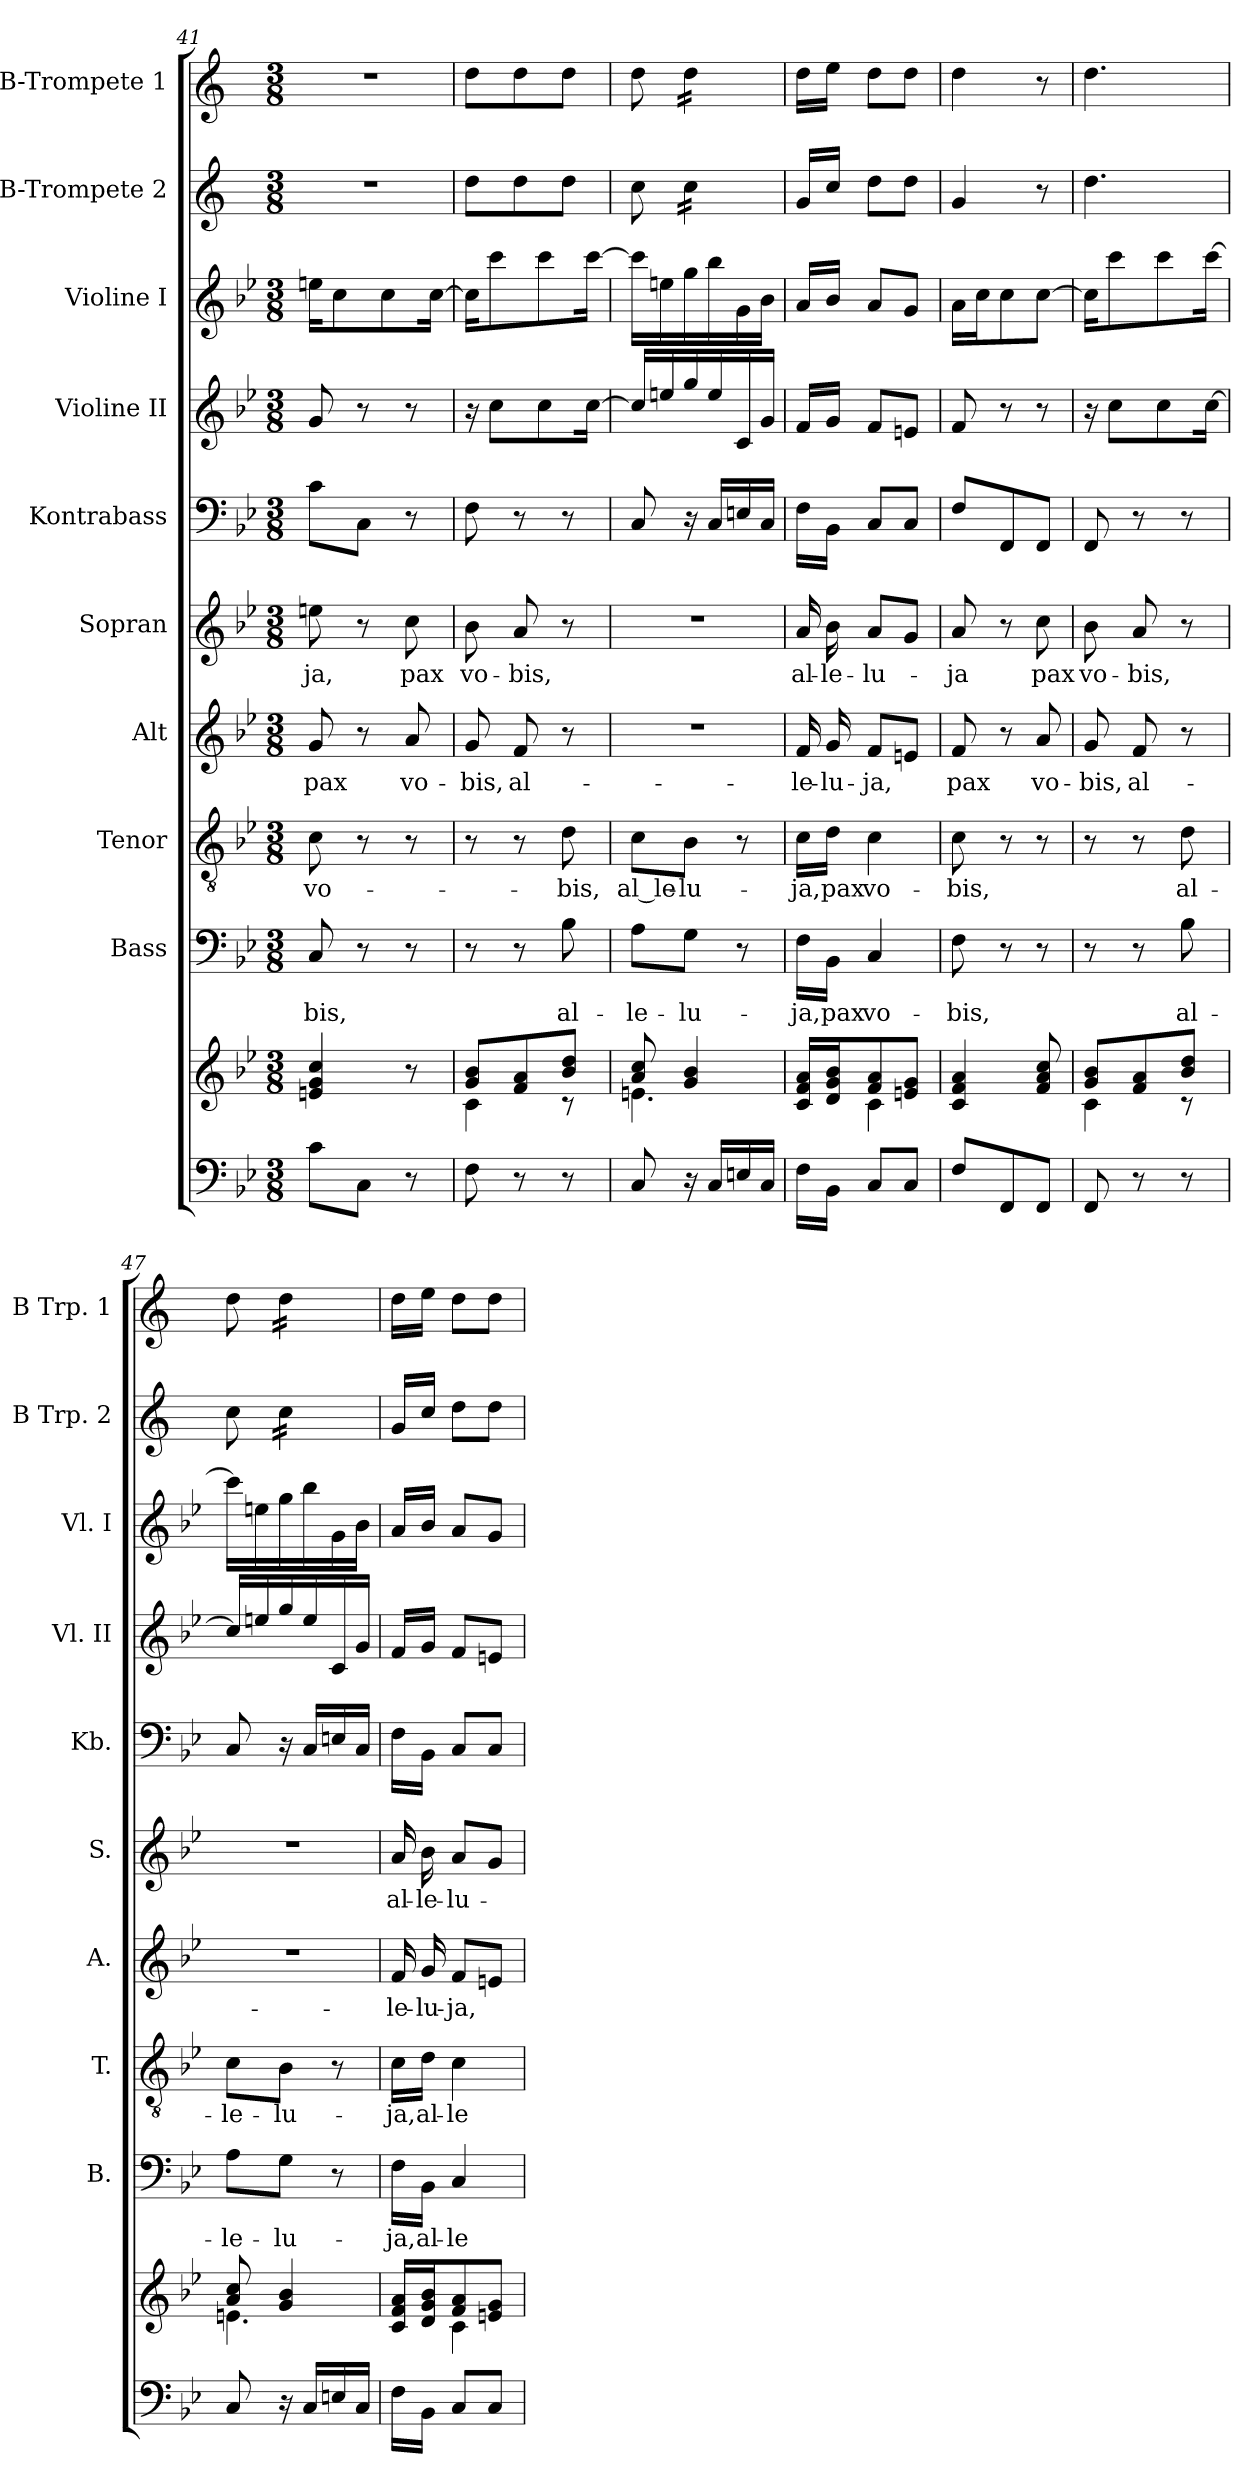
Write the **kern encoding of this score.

**kern	**kern	**kern	**text	**kern	**text	**kern	**text	**kern	**text	**kern	**kern	**kern	**kern	**kern
*part10	*part10	*part9	*part9	*part8	*part8	*part7	*part7	*part6	*part6	*part5	*part4	*part3	*part2	*part1
*staff11	*staff10	*staff9	*staff9	*staff8	*staff8	*staff7	*staff7	*staff6	*staff6	*staff5	*staff4	*staff3	*staff2	*staff1
*	*	*I"Bass	*	*I"Tenor	*	*I"Alt	*	*I"Sopran	*	*I"Kontrabass	*I"Violine II	*I"Violine I	*I"B-Trompete 2	*I"B-Trompete 1
*	*	*I'B.	*	*I'T.	*	*I'A.	*	*I'S.	*	*I'Kb.	*I'Vl. II	*I'Vl. I	*I'B Trp. 2	*I'B Trp. 1
*clefF4	*clefG2	*clefF4	*	*clefGv2	*	*clefG2	*	*clefG2	*	*clefF4	*clefG2	*clefG2	*clefG2	*clefG2
*	*	*	*	*	*	*	*	*	*	*ITrd7c12	*	*	*ITrd1c2	*ITrd1c2
*k[b-e-]	*k[b-e-]	*k[b-e-]	*	*k[b-e-]	*	*k[b-e-]	*	*k[b-e-]	*	*k[b-e-]	*k[b-e-]	*k[b-e-]	*k[b-e-]	*k[b-e-]
*B-:	*B-:	*B-:	*	*B-:	*	*B-:	*	*B-:	*	*B-:	*B-:	*B-:	*B-:	*B-:
*M3/8	*M3/8	*M3/8	*	*M3/8	*	*M3/8	*	*M3/8	*	*M3/8	*M3/8	*M3/8	*M3/8	*M3/8
=41	=41	=41	=41	=41	=41	=41	=41	=41	=41	=41	=41	=41	=41	=41
!	!	!	!LO:LY:b	!	!LO:LY:b	!	!LO:LY:b	!	!LO:LY:b	!	!	!	!	!
8c\L	4en/ 4g/ 4cc/	8C/	-bis,	8c\	vo-	8g/	pax	8een\	-ja,	8C\L	8g/	16een\KL	4.r	4.r
.	.	.	.	.	.	.	.	.	.	.	.	8cc\	.	.
8C\J	.	8r	.	8r	.	8r	.	8r	.	8CC\J	8r	.	.	.
.	.	.	.	.	.	.	.	.	.	.	.	8cc\	.	.
!	!	!	!	!	!	!	!LO:LY:b	!	!LO:LY:b	!	!	!	!	!
8r	8r	8r	.	8r	.	8a/	vo-	8cc\	pax	8r	8r	.	.	.
.	.	.	.	.	.	.	.	.	.	.	.	[16cc\Jk	.	.
=42	=42	=42	=42	=42	=42	=42	=42	=42	=42	=42	=42	=42	=42	=42
*	*^	*	*	*	*	*	*	*	*	*	*	*	*	*
!	!	!	!	!	!	!	!	!LO:LY:b	!	!LO:LY:b	!	!	!	!	!
8F\	8g/ 8b-/L	4c\	8r	.	8r	.	8g/	-bis,	8b-\	vo-	8FF\	16r	16cc\KL]	8cc\L	8cc\L
.	.	.	.	.	.	.	.	.	.	.	.	8cc\L	8ccc\	.	.
!	!	!	!	!	!	!	!	!LO:LY:b	!	!LO:LY:b	!	!	!	!	!
8r	8f/ 8a/	.	8r	.	8r	.	8f/	al-	8a/	-bis,	8r	.	.	8cc\	8cc\
.	.	.	.	.	.	.	.	.	.	.	.	8cc\	8ccc\	.	.
!	!	!	!	!LO:LY:b	!	!LO:LY:b	!	!	!	!	!	!	!	!	!
8r	8b-/ 8dd/J	8rc	8B-\	al-	8d\	-bis,	8r	.	8r	.	8r	.	.	8cc\J	8cc\J
.	.	.	.	.	.	.	.	.	.	.	.	[16cc\Jk	[16ccc\Jk	.	.
=43	=43	=43	=43	=43	=43	=43	=43	=43	=43	=43	=43	=43	=43	=43	=43
!	!	!	!	!LO:LY:b	!	!LO:LY:b	!	!	!	!	!	!	!	!	!
8C/	8a/ 8cc/	4.en\	8A\L	-le-	8c\L	al_le-	4.r	.	4.r	.	8CC/	16cc/LL]	16ccc\LL]	8b-\	8cc\
.	.	.	.	.	.	.	.	.	.	.	.	16een/	16een\	.	.
!	!	!	!	!LO:LY:b	!	!LO:LY:b	!	!	!	!	!	!	!	!	!
*	*	*	*	*	*	*	*	*	*	*	*	*	*	*tremolo	*
*	*	*	*	*	*	*	*	*	*	*	*	*	*	*	*tremolo
16r	4g/ 4b-/	.	8G\J	-lu-	8B-\J	-lu-	.	.	.	.	16r	16gg/	16gg\	16b-\LL	16cc\LL
16C/LL	.	.	.	.	.	.	.	.	.	.	16CC/LL	16ee/	16bb-\	16b-\	16cc\
16En/	.	.	8r	.	8r	.	.	.	.	.	16EEn/	16c/	16g\	16b-\	16cc\
16C/JJ	.	.	.	.	.	.	.	.	.	.	16CC/JJ	16g/JJ	16b-\JJ	16b-\JJ	16cc\JJ
*	*	*	*	*	*	*	*	*	*	*	*	*	*	*	*Xtremolo
*	*	*	*	*	*	*	*	*	*	*	*	*	*	*Xtremolo	*
!!LO:PB:g=z
=44	=44	=44	=44	=44	=44	=44	=44	=44	=44	=44	=44	=44	=44	=44	=44
!	!	!	!	!LO:LY:b	!	!LO:LY:b	!	!LO:LY:b	!	!LO:LY:b	!	!	!	!	!
16F\LL	16c/ 16f/ 16a/LL	8ryy	16F\LL	-ja,	16c\LL	-ja,	16f/	-le-	16a/	al-	16FF\LL	16f/LL	16a/LL	16f/LL	16cc\LL
!	!	!	!	!LO:LY:b	!	!LO:LY:b	!	!LO:LY:b	!	!LO:LY:b	!	!	!	!	!
16BB-\JJ	16d/ 16g/ 16b-/J	.	16BB-\JJ	pax	16d\JJ	pax	16g/	-lu-	16b-\	-le-	16BBB-\JJ	16g/JJ	16b-/JJ	16b-/JJ	16dd\JJ
!	!	!	!	!LO:LY:b	!	!LO:LY:b	!	!LO:LY:b	!	!LO:LY:b	!	!	!	!	!
8C/L	8f/ 8a/	4c\	4C/	vo-	4c\	vo-	8f/L	-ja,	8a/L	-lu-	8CC/L	8f/L	8a/L	8cc\L	8cc\L
8C/J	8en/ 8g/J	.	.	.	.	.	8en/J	.	8g/J	.	8CC/J	8en/J	8g/J	8cc\J	8cc\J
*	*v	*v	*	*	*	*	*	*	*	*	*	*	*	*	*
=45	=45	=45	=45	=45	=45	=45	=45	=45	=45	=45	=45	=45	=45	=45
!	!	!	!LO:LY:b	!	!LO:LY:b	!	!LO:LY:b	!	!LO:LY:b	!	!	!	!	!
8F/L	4c/ 4f/ 4a/	8F\	-bis,	8c\	-bis,	8f/	pax	8a/	-ja	8FF/L	8f/	16a\LL	4f/	4cc\
.	.	.	.	.	.	.	.	.	.	.	.	16cc\J	.	.
8FF/	.	8r	.	8r	.	8r	.	8r	.	8FFF/	8r	8cc\	.	.
!	!	!	!	!	!	!	!LO:LY:b	!	!LO:LY:b	!	!	!	!	!
8FF/J	8f/ 8a/ 8cc/	8r	.	8r	.	8a/	vo-	8cc\	pax	8FFF/J	8r	[8cc\J	8r	8r
=46	=46	=46	=46	=46	=46	=46	=46	=46	=46	=46	=46	=46	=46	=46
*	*^	*	*	*	*	*	*	*	*	*	*	*	*	*
!	!	!	!	!	!	!	!	!LO:LY:b	!	!LO:LY:b	!	!	!	!	!
8FF/	8g/ 8b-/L	4c\	8r	.	8r	.	8g/	-bis,	8b-\	vo-	8FFF/	16r	16cc\KL]	4.cc\	4.cc\
.	.	.	.	.	.	.	.	.	.	.	.	8cc\L	8ccc\	.	.
!	!	!	!	!	!	!	!	!LO:LY:b	!	!LO:LY:b	!	!	!	!	!
8r	8f/ 8a/	.	8r	.	8r	.	8f/	al-	8a/	-bis,	8r	.	.	.	.
.	.	.	.	.	.	.	.	.	.	.	.	8cc\	8ccc\	.	.
!	!	!	!	!LO:LY:b	!	!LO:LY:b	!	!	!	!	!	!	!	!	!
8r	8b-/ 8dd/J	8rc	8B-\	al-	8d\	al-	8r	.	8r	.	8r	.	.	.	.
.	.	.	.	.	.	.	.	.	.	.	.	[16cc\Jk	[16ccc\Jk	.	.
=47	=47	=47	=47	=47	=47	=47	=47	=47	=47	=47	=47	=47	=47	=47	=47
!	!	!	!	!LO:LY:b	!	!LO:LY:b	!	!	!	!	!	!	!	!	!
8C/	8a/ 8cc/	4.en\	8A\L	-le-	8c\L	-le-	4.r	.	4.r	.	8CC/	16cc/LL]	16ccc\LL]	8b-\	8cc\
.	.	.	.	.	.	.	.	.	.	.	.	16een/	16een\	.	.
!	!	!	!	!LO:LY:b	!	!LO:LY:b	!	!	!	!	!	!	!	!	!
*	*	*	*	*	*	*	*	*	*	*	*	*	*	*tremolo	*
*	*	*	*	*	*	*	*	*	*	*	*	*	*	*	*tremolo
16r	4g/ 4b-/	.	8G\J	-lu-	8B-\J	-lu-	.	.	.	.	16r	16gg/	16gg\	16b-\LL	16cc\LL
16C/LL	.	.	.	.	.	.	.	.	.	.	16CC/LL	16ee/	16bb-\	16b-\	16cc\
16En/	.	.	8r	.	8r	.	.	.	.	.	16EEn/	16c/	16g\	16b-\	16cc\
16C/JJ	.	.	.	.	.	.	.	.	.	.	16CC/JJ	16g/JJ	16b-\JJ	16b-\JJ	16cc\JJ
*	*	*	*	*	*	*	*	*	*	*	*	*	*	*	*Xtremolo
*	*	*	*	*	*	*	*	*	*	*	*	*	*	*Xtremolo	*
=48	=48	=48	=48	=48	=48	=48	=48	=48	=48	=48	=48	=48	=48	=48	=48
!	!	!	!	!LO:LY:b	!	!LO:LY:b	!	!LO:LY:b	!	!LO:LY:b	!	!	!	!	!
16F\LL	16c/ 16f/ 16a/LL	8ryy	16F\LL	-ja,	16c\LL	-ja,	16f/	-le-	16a/	al-	16FF\LL	16f/LL	16a/LL	16f/LL	16cc\LL
!	!	!	!	!LO:LY:b	!	!LO:LY:b	!	!LO:LY:b	!	!LO:LY:b	!	!	!	!	!
16BB-\JJ	16d/ 16g/ 16b-/J	.	16BB-\JJ	al-	16d\JJ	al-	16g/	-lu-	16b-\	-le-	16BBB-\JJ	16g/JJ	16b-/JJ	16b-/JJ	16dd\JJ
!	!	!	!	!LO:LY:b	!	!LO:LY:b	!	!LO:LY:b	!	!LO:LY:b	!	!	!	!	!
8C/L	8f/ 8a/	4c\	4C/	-le-	4c\	-le-	8f/L	-ja,	8a/L	-lu-	8CC/L	8f/L	8a/L	8cc\L	8cc\L
8C/J	8en/ 8g/J	.	.	.	.	.	8en/J	.	8g/J	.	8CC/J	8en/J	8g/J	8cc\J	8cc\J
*	*v	*v	*	*	*	*	*	*	*	*	*	*	*	*	*
=	=	=	=	=	=	=	=	=	=	=	=	=	=	=
*-	*-	*-	*-	*-	*-	*-	*-	*-	*-	*-	*-	*-	*-	*-
